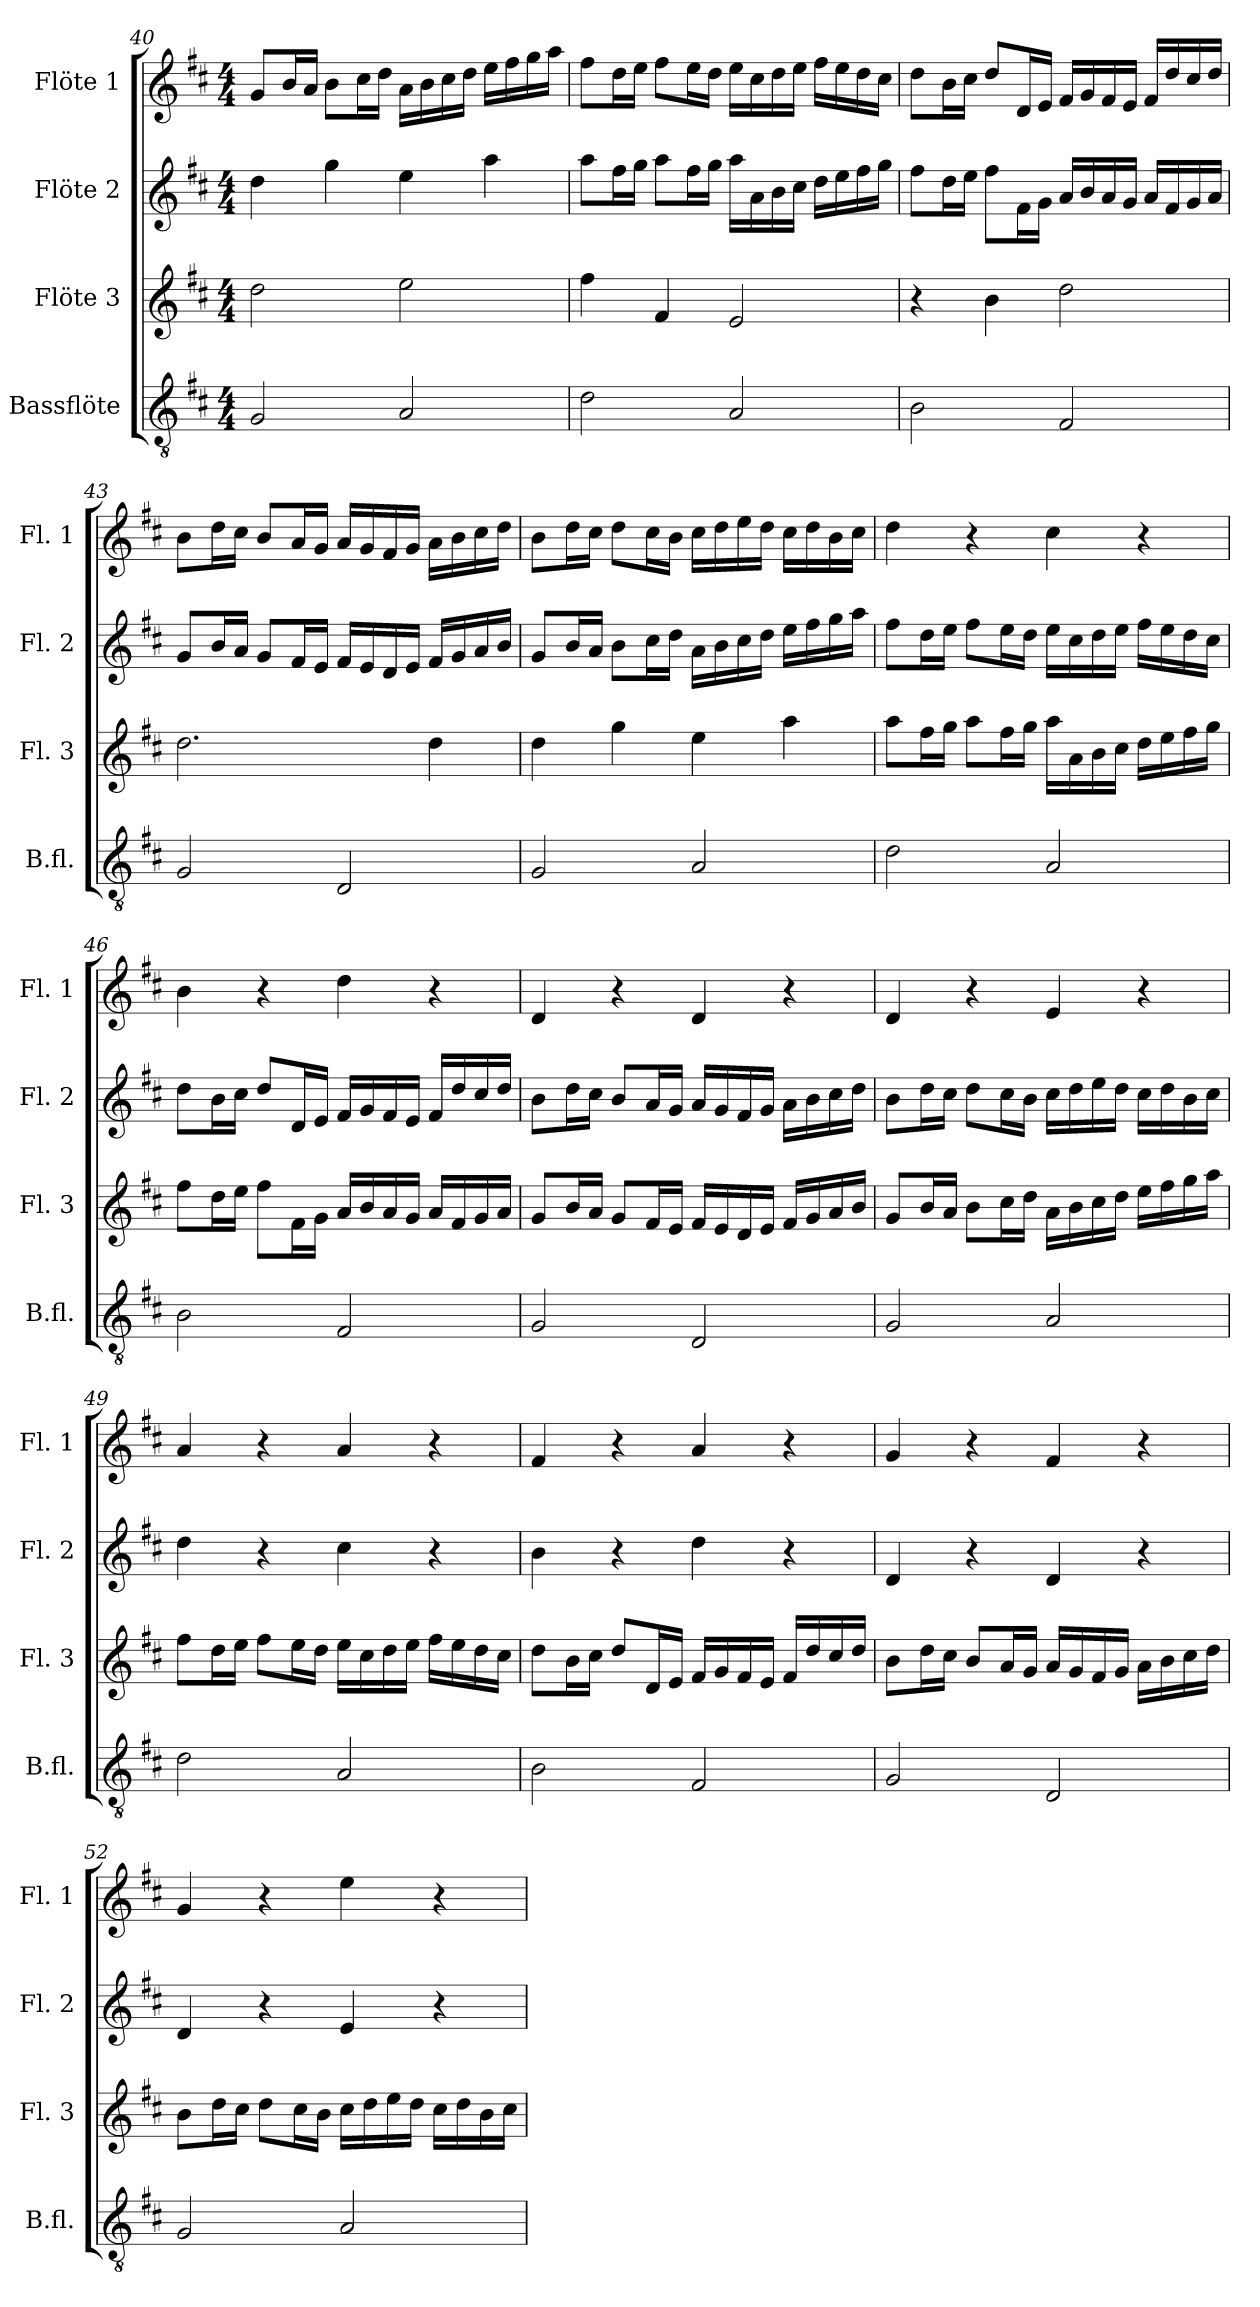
**kern	**kern	**kern	**kern
*part4	*part3	*part2	*part1
*staff4	*staff3	*staff2	*staff1
*I"Bassflöte	*I"Flöte 3	*I"Flöte 2	*I"Flöte 1
*I'B.fl.	*I'Fl. 3	*I'Fl. 2	*I'Fl. 1
*clefGv2	*clefG2	*clefG2	*clefG2
*k[f#c#]	*k[f#c#]	*k[f#c#]	*k[f#c#]
*M4/4	*M4/4	*M4/4	*M4/4
=40	=40	=40	=40
2G/	2dd\	4dd\	8g/L
.	.	.	16b/L
.	.	.	16a/JJ
.	.	4gg\	8b\L
.	.	.	16cc#\L
.	.	.	16dd\JJ
2A/	2ee\	4ee\	16a\LL
.	.	.	16b\
.	.	.	16cc#\
.	.	.	16dd\JJ
.	.	4aa\	16ee\LL
.	.	.	16ff#\
.	.	.	16gg\
.	.	.	16aa\JJ
!!LO:LB:g=z
=41	=41	=41	=41
2d\	4ff#\	8aa\L	8ff#\L
.	.	16ff#\L	16dd\L
.	.	16gg\JJ	16ee\JJ
.	4f#/	8aa\L	8ff#\L
.	.	16ff#\L	16ee\L
.	.	16gg\JJ	16dd\JJ
2A/	2e/	16aa\LL	16ee\LL
.	.	16a\	16cc#\
.	.	16b\	16dd\
.	.	16cc#\JJ	16ee\JJ
.	.	16dd\LL	16ff#\LL
.	.	16ee\	16ee\
.	.	16ff#\	16dd\
.	.	16gg\JJ	16cc#\JJ
=42	=42	=42	=42
2B\	4r	8ff#\L	8dd\L
.	.	16dd\L	16b\L
.	.	16ee\JJ	16cc#\JJ
.	4b\	8ff#\L	8dd/L
.	.	16f#\L	16d/L
.	.	16g\JJ	16e/JJ
2F#/	2dd\	16a/LL	16f#/LL
.	.	16b/	16g/
.	.	16a/	16f#/
.	.	16g/JJ	16e/JJ
.	.	16a/LL	16f#/LL
.	.	16f#/	16dd/
.	.	16g/	16cc#/
.	.	16a/JJ	16dd/JJ
=43	=43	=43	=43
2G/	2.dd\	8g/L	8b\L
.	.	16b/L	16dd\L
.	.	16a/JJ	16cc#\JJ
.	.	8g/L	8b/L
.	.	16f#/L	16a/L
.	.	16e/JJ	16g/JJ
2D/	.	16f#/LL	16a/LL
.	.	16e/	16g/
.	.	16d/	16f#/
.	.	16e/JJ	16g/JJ
.	4dd\	16f#/LL	16a\LL
.	.	16g/	16b\
.	.	16a/	16cc#\
.	.	16b/JJ	16dd\JJ
!!LO:LB:g=z
=44	=44	=44	=44
2G/	4dd\	8g/L	8b\L
.	.	16b/L	16dd\L
.	.	16a/JJ	16cc#\JJ
.	4gg\	8b\L	8dd\L
.	.	16cc#\L	16cc#\L
.	.	16dd\JJ	16b\JJ
2A/	4ee\	16a\LL	16cc#\LL
.	.	16b\	16dd\
.	.	16cc#\	16ee\
.	.	16dd\JJ	16dd\JJ
.	4aa\	16ee\LL	16cc#\LL
.	.	16ff#\	16dd\
.	.	16gg\	16b\
.	.	16aa\JJ	16cc#\JJ
=45	=45	=45	=45
2d\	8aa\L	8ff#\L	4dd\
.	16ff#\L	16dd\L	.
.	16gg\JJ	16ee\JJ	.
.	8aa\L	8ff#\L	4r
.	16ff#\L	16ee\L	.
.	16gg\JJ	16dd\JJ	.
2A/	16aa\LL	16ee\LL	4cc#\
.	16a\	16cc#\	.
.	16b\	16dd\	.
.	16cc#\JJ	16ee\JJ	.
.	16dd\LL	16ff#\LL	4r
.	16ee\	16ee\	.
.	16ff#\	16dd\	.
.	16gg\JJ	16cc#\JJ	.
=46	=46	=46	=46
2B\	8ff#\L	8dd\L	4b\
.	16dd\L	16b\L	.
.	16ee\JJ	16cc#\JJ	.
.	8ff#\L	8dd/L	4r
.	16f#\L	16d/L	.
.	16g\JJ	16e/JJ	.
2F#/	16a/LL	16f#/LL	4dd\
.	16b/	16g/	.
.	16a/	16f#/	.
.	16g/JJ	16e/JJ	.
.	16a/LL	16f#/LL	4r
.	16f#/	16dd/	.
.	16g/	16cc#/	.
.	16a/JJ	16dd/JJ	.
!!LO:PB:g=z
=47	=47	=47	=47
2G/	8g/L	8b\L	4d/
.	16b/L	16dd\L	.
.	16a/JJ	16cc#\JJ	.
.	8g/L	8b/L	4r
.	16f#/L	16a/L	.
.	16e/JJ	16g/JJ	.
2D/	16f#/LL	16a/LL	4d/
.	16e/	16g/	.
.	16d/	16f#/	.
.	16e/JJ	16g/JJ	.
.	16f#/LL	16a\LL	4r
.	16g/	16b\	.
.	16a/	16cc#\	.
.	16b/JJ	16dd\JJ	.
=48	=48	=48	=48
2G/	8g/L	8b\L	4d/
.	16b/L	16dd\L	.
.	16a/JJ	16cc#\JJ	.
.	8b\L	8dd\L	4r
.	16cc#\L	16cc#\L	.
.	16dd\JJ	16b\JJ	.
2A/	16a\LL	16cc#\LL	4e/
.	16b\	16dd\	.
.	16cc#\	16ee\	.
.	16dd\JJ	16dd\JJ	.
.	16ee\LL	16cc#\LL	4r
.	16ff#\	16dd\	.
.	16gg\	16b\	.
.	16aa\JJ	16cc#\JJ	.
=49	=49	=49	=49
2d\	8ff#\L	4dd\	4a/
.	16dd\L	.	.
.	16ee\JJ	.	.
.	8ff#\L	4r	4r
.	16ee\L	.	.
.	16dd\JJ	.	.
2A/	16ee\LL	4cc#\	4a/
.	16cc#\	.	.
.	16dd\	.	.
.	16ee\JJ	.	.
.	16ff#\LL	4r	4r
.	16ee\	.	.
.	16dd\	.	.
.	16cc#\JJ	.	.
!!LO:LB:g=z
=50	=50	=50	=50
2B\	8dd\L	4b\	4f#/
.	16b\L	.	.
.	16cc#\JJ	.	.
.	8dd/L	4r	4r
.	16d/L	.	.
.	16e/JJ	.	.
2F#/	16f#/LL	4dd\	4a/
.	16g/	.	.
.	16f#/	.	.
.	16e/JJ	.	.
.	16f#/LL	4r	4r
.	16dd/	.	.
.	16cc#/	.	.
.	16dd/JJ	.	.
=51	=51	=51	=51
2G/	8b\L	4d/	4g/
.	16dd\L	.	.
.	16cc#\JJ	.	.
.	8b/L	4r	4r
.	16a/L	.	.
.	16g/JJ	.	.
2D/	16a/LL	4d/	4f#/
.	16g/	.	.
.	16f#/	.	.
.	16g/JJ	.	.
.	16a\LL	4r	4r
.	16b\	.	.
.	16cc#\	.	.
.	16dd\JJ	.	.
=52	=52	=52	=52
2G/	8b\L	4d/	4g/
.	16dd\L	.	.
.	16cc#\JJ	.	.
.	8dd\L	4r	4r
.	16cc#\L	.	.
.	16b\JJ	.	.
2A/	16cc#\LL	4e/	4ee\
.	16dd\	.	.
.	16ee\	.	.
.	16dd\JJ	.	.
.	16cc#\LL	4r	4r
.	16dd\	.	.
.	16b\	.	.
.	16cc#\JJ	.	.
=	=	=	=
*-	*-	*-	*-
